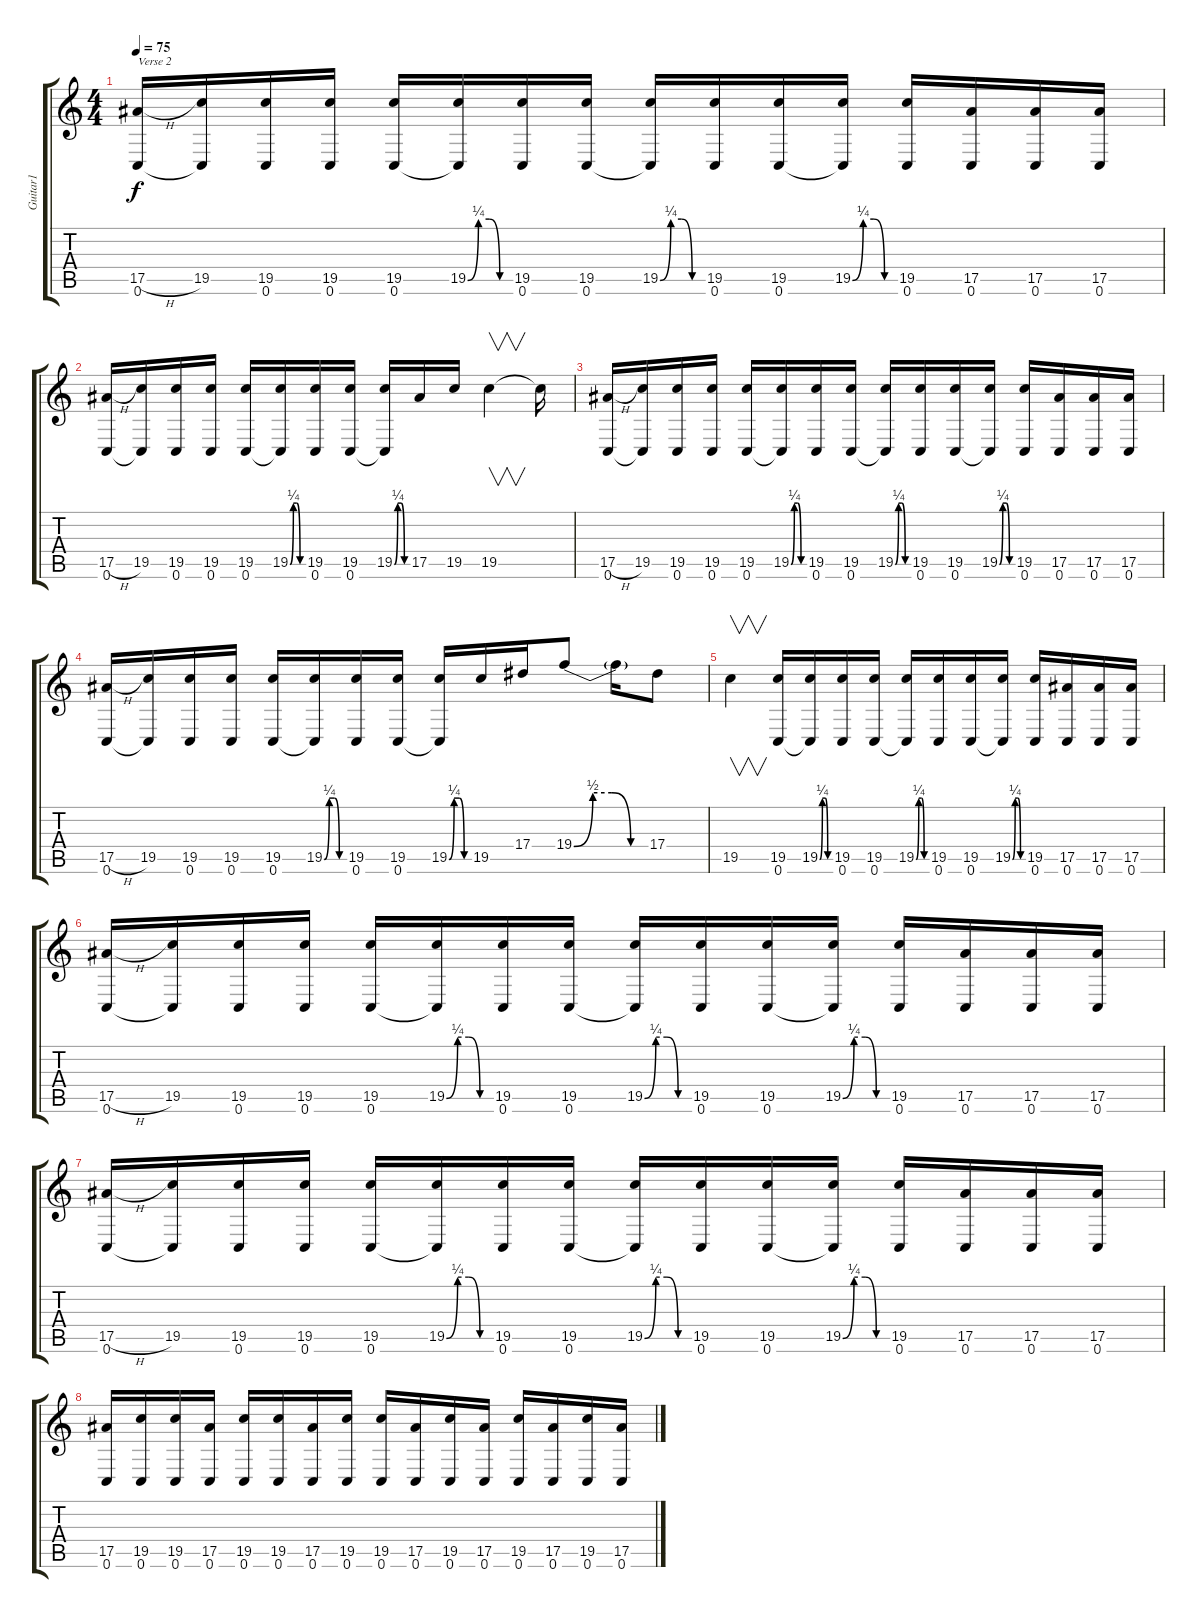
\track ("Guitar1" "Guitar1") {instrument overdrivenguitar}
\staff {score tabs}
\tuning (C4 G3 Eb3 Bb2 F2 C2) {hide}
\ts (4 4)
\tempo 75
\clef g2
\ks c
(17.5{h} 0.6).16{txt "Verse 2" dy f} (19.5 0.6{t}).16 (19.5 0.6).16 (19.5 0.6).16 (19.5 0.6).16 (19.5{be (custom 0 0 15 1 30 1 45 0 60 0)} 0.6{t}).16 (19.5 0.6).16 (19.5 0.6).16 (19.5{be (custom 0 0 15 1 30 1 45 0 60 0)} 0.6{t}).16 (19.5 0.6).16 (19.5 0.6).16 (19.5{be (custom 0 0 15 1 30 1 45 0 60 0)} 0.6{t}).16 (19.5 0.6).16 (17.5 0.6).16 (17.5 0.6).16 (17.5 0.6).16 |
(17.5{h} 0.6).16 (19.5 0.6{t}).16 (19.5 0.6).16 (19.5 0.6).16 (19.5 0.6).16 (19.5{be (custom 0 0 15 1 30 1 45 0 60 0)} 0.6{t}).16 (19.5 0.6).16 (19.5 0.6).16 (19.5{be (custom 0 0 15 1 30 1 45 0 60 0)} 0.6{t}).16 17.5.16 19.5.16 19.5.4{v} 19.5{t}.16 |
(17.5{h} 0.6).16 (19.5 0.6{t}).16 (19.5 0.6).16 (19.5 0.6).16 (19.5 0.6).16 (19.5{be (custom 0 0 15 1 30 1 45 0 60 0)} 0.6{t}).16 (19.5 0.6).16 (19.5 0.6).16 (19.5{be (custom 0 0 15 1 30 1 45 0 60 0)} 0.6{t}).16 (19.5 0.6).16 (19.5 0.6).16 (19.5{be (custom 0 0 15 1 30 1 45 0 60 0)} 0.6{t}).16 (19.5 0.6).16 (17.5 0.6).16 (17.5 0.6).16 (17.5 0.6).16 |
(17.5{h} 0.6).16 (19.5 0.6{t}).16 (19.5 0.6).16 (19.5 0.6).16 (19.5 0.6).16 (19.5{be (custom 0 0 15 1 30 1 45 0 60 0)} 0.6{t}).16 (19.5 0.6).16 (19.5 0.6).16 (19.5{be (custom 0 0 15 1 30 1 45 0 60 0)} 0.6{t}).16 19.5.16 17.4.16 19.4{be (custom 0 0 15 2 30 2 45 0 60 0)}.8 19.4{t}.16 17.4.8 |
19.5.4{v} (19.5 0.6).16 (19.5{be (custom 0 0 15 1 30 1 45 0 60 0)} 0.6{t}).16 (19.5 0.6).16 (19.5 0.6).16 (19.5{be (custom 0 0 15 1 30 1 45 0 60 0)} 0.6{t}).16 (19.5 0.6).16 (19.5 0.6).16 (19.5{be (custom 0 0 15 1 30 1 45 0 60 0)} 0.6{t}).16 (19.5 0.6).16 (17.5 0.6).16 (17.5 0.6).16 (17.5 0.6).16 |
(17.5{h} 0.6).16 (19.5 0.6{t}).16 (19.5 0.6).16 (19.5 0.6).16 (19.5 0.6).16 (19.5{be (custom 0 0 15 1 30 1 45 0 60 0)} 0.6{t}).16 (19.5 0.6).16 (19.5 0.6).16 (19.5{be (custom 0 0 15 1 30 1 45 0 60 0)} 0.6{t}).16 (19.5 0.6).16 (19.5 0.6).16 (19.5{be (custom 0 0 15 1 30 1 45 0 60 0)} 0.6{t}).16 (19.5 0.6).16 (17.5 0.6).16 (17.5 0.6).16 (17.5 0.6).16 |
(17.5{h} 0.6).16 (19.5 0.6{t}).16 (19.5 0.6).16 (19.5 0.6).16 (19.5 0.6).16 (19.5{be (custom 0 0 15 1 30 1 45 0 60 0)} 0.6{t}).16 (19.5 0.6).16 (19.5 0.6).16 (19.5{be (custom 0 0 15 1 30 1 45 0 60 0)} 0.6{t}).16 (19.5 0.6).16 (19.5 0.6).16 (19.5{be (custom 0 0 15 1 30 1 45 0 60 0)} 0.6{t}).16 (19.5 0.6).16 (17.5 0.6).16 (17.5 0.6).16 (17.5 0.6).16 |
(17.5 0.6).16 (19.5 0.6).16 (19.5 0.6).16 (17.5 0.6).16 (19.5 0.6).16 (19.5 0.6).16 (17.5 0.6).16 (19.5 0.6).16 (19.5 0.6).16 (17.5 0.6).16 (19.5 0.6).16 (17.5 0.6).16 (19.5 0.6).16 (17.5 0.6).16 (19.5 0.6).16 (17.5 0.6).16
